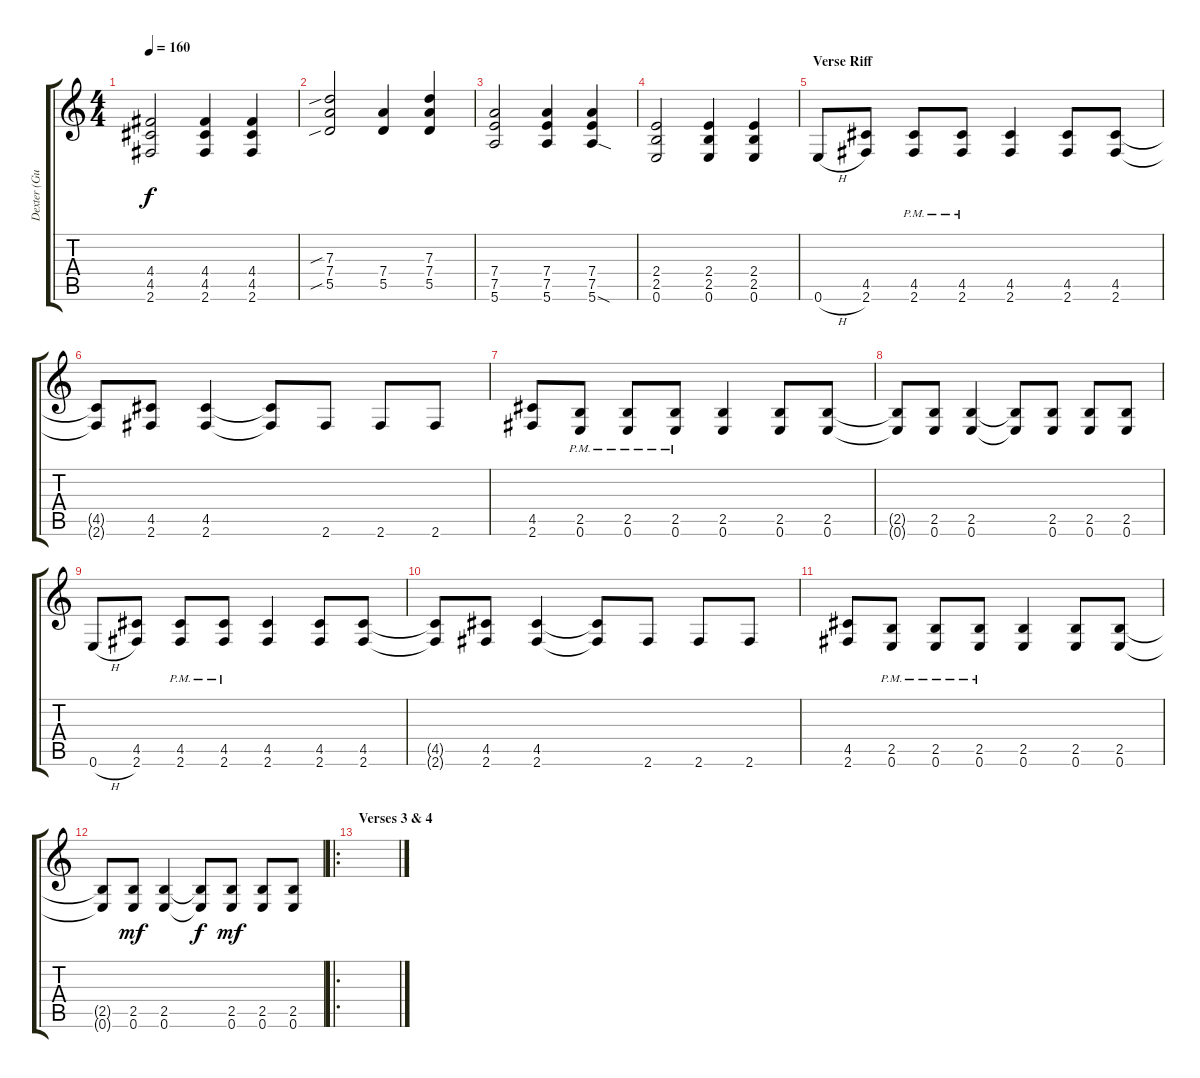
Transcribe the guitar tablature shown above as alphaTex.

\track ("Dexter (Guit.)" "Dexter (Gu") {instrument distortionguitar}
\staff {score tabs}
\tuning (E4 B3 G3 D3 A2 E2) {hide}
\ts (4 4)
\tempo 160
\clef g2
\ks c
(4.4 4.5 2.6).2{dy f} (4.4 4.5 2.6).4 (4.4 4.5 2.6).4 |
(7.3{sib} 7.4 5.5{sib}).2 (7.4 5.5).4 (7.3 7.4 5.5).4 |
(7.4 7.5 5.6).2 (7.4 7.5 5.6).4 (7.4 7.5 5.6{sod}).4 |
(2.4 2.5 0.6).2 (2.4 2.5 0.6).4 (2.4 2.5 0.6).4 |
\section ("" "Verse Riff")
0.6{h}.8 (4.5 2.6).8 (4.5{pm} 2.6{pm}).8 (4.5{pm} 2.6{pm}).8 (4.5 2.6).4 (4.5 2.6).8 (4.5 2.6).8 |
(4.5{t} 2.6{t}).8 (4.5 2.6).8 (4.5 2.6).4 (4.5{t} 2.6{t}).8 2.6.8 2.6.8 2.6.8 |
(4.5 2.6).8 (2.5{pm} 0.6{pm}).8 (2.5{pm} 0.6{pm}).8 (2.5{pm} 0.6{pm}).8 (2.5 0.6).4 (2.5 0.6).8 (2.5 0.6).8 |
(2.5{t} 0.6{t}).8 (2.5 0.6).8 (2.5 0.6).4 (2.5{t} 0.6{t}).8 (2.5 0.6).8 (2.5 0.6).8 (2.5 0.6).8 |
0.6{h}.8 (4.5 2.6).8 (4.5{pm} 2.6{pm}).8 (4.5{pm} 2.6{pm}).8 (4.5 2.6).4 (4.5 2.6).8 (4.5 2.6).8 |
(4.5{t} 2.6{t}).8 (4.5 2.6).8 (4.5 2.6).4 (4.5{t} 2.6{t}).8 2.6.8 2.6.8 2.6.8 |
(4.5 2.6).8 (2.5{pm} 0.6{pm}).8 (2.5{pm} 0.6{pm}).8 (2.5{pm} 0.6{pm}).8 (2.5 0.6).4 (2.5 0.6).8 (2.5 0.6).8 |
(2.5{t} 0.6{t}).8 (2.5 0.6).8{dy mf} (2.5 0.6).4 (2.5{t} 0.6{t}).8{dy f} (2.5 0.6).8{dy mf} (2.5 0.6).8 (2.5 0.6).8 |
\ro
\section ("" "Verses 3 & 4")
